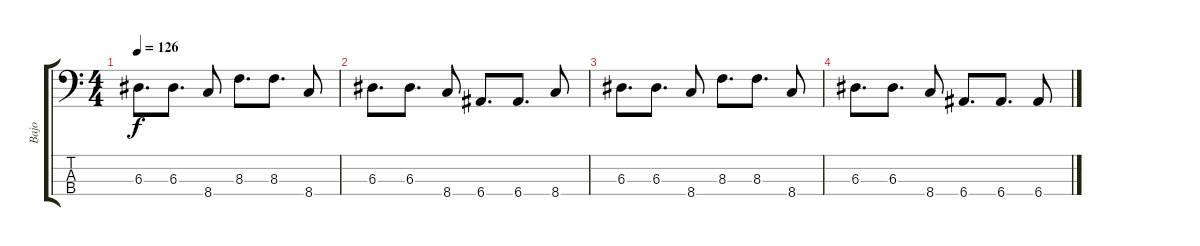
\track ("Bajo" "Bajo") {instrument acousticbass}
\staff {score tabs}
\tuning (G2 D2 A1 E1) {hide}
\ts (4 4)
\tempo 126
\clef f4
\ks c
6.3.8{d dy f} 6.3.8{d} 8.4.8 8.3.8{d} 8.3.8{d} 8.4.8 |
6.3.8{d} 6.3.8{d} 8.4.8 6.4.8{d} 6.4.8{d} 8.4.8 |
6.3.8{d} 6.3.8{d} 8.4.8 8.3.8{d} 8.3.8{d} 8.4.8 |
6.3.8{d} 6.3.8{d} 8.4.8 6.4.8{d} 6.4.8{d} 6.4.8
